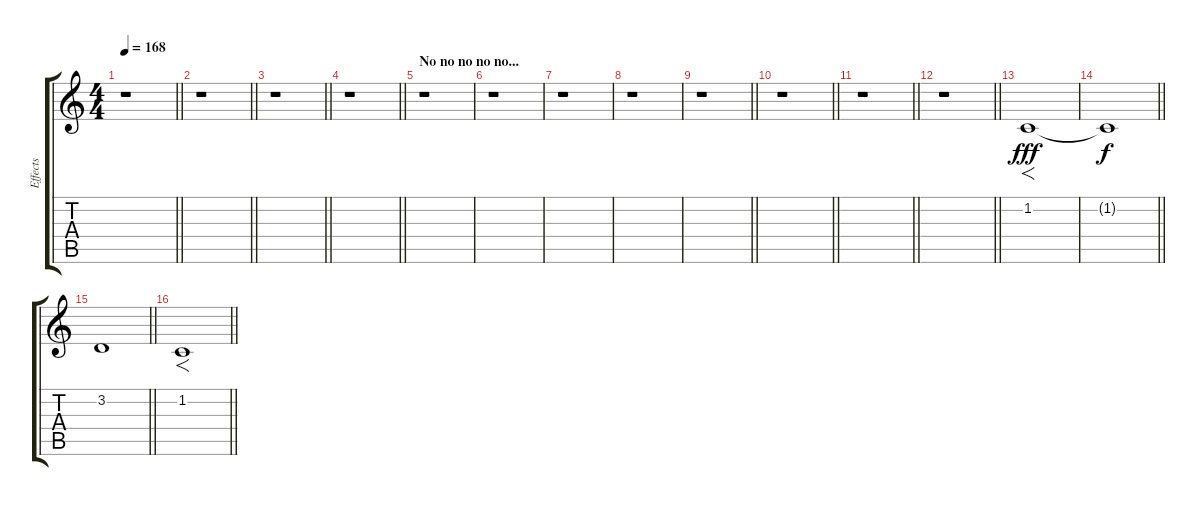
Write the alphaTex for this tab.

\track ("Effects" "Effects") {instrument sopranosax}
\staff {score tabs}
\tuning (E4 B3 G3 D3 A2 E2) {hide}
\ts (4 4)
\tempo 168
\clef g2
\barLineRight lightlight
\ks c
r.1{dy mp} |
\barLineRight lightlight
r.1 |
\barLineRight lightlight
r.1 |
\barLineRight lightlight
r.1 |
\section ("" "No no no no no...")
r.1 |
r.1 |
r.1 |
r.1 |
\barLineRight lightlight
r.1 |
\barLineRight lightlight
r.1 |
\barLineRight lightlight
r.1 |
\barLineRight lightlight
r.1 |
1.2.1{f dy fff volume 14 instrument recorder} |
\barLineRight lightlight
1.2{t}.1{dy f} |
\barLineRight lightlight
3.2.1 |
\barLineRight lightlight
1.2.1{f}
